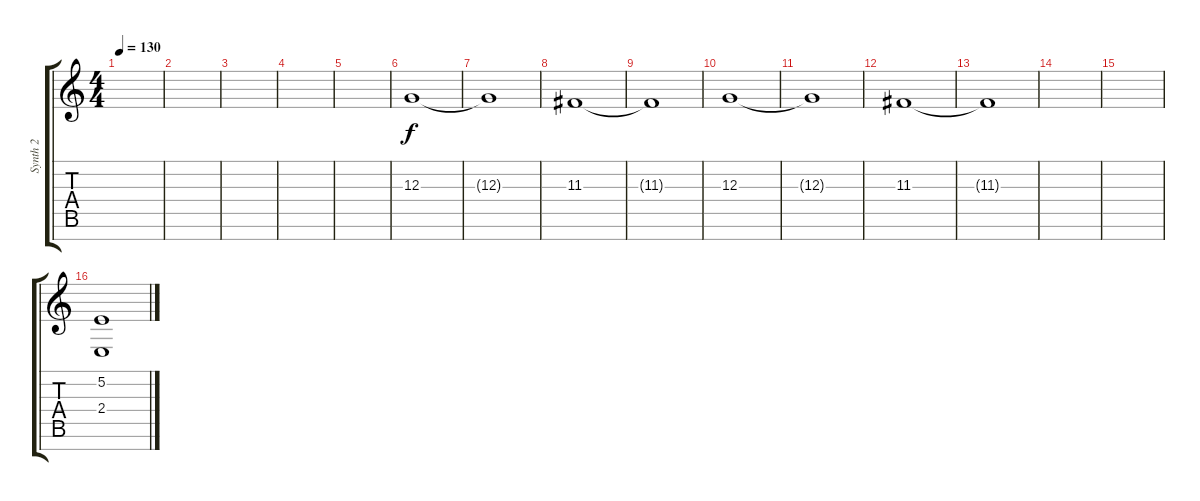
\track ("Synth 2" "Synth 2") {instrument synthstrings1}
\staff {score tabs}
\tuning (E4 B3 G3 D3 A2 E2 B1) {hide}
\ts (4 4)
\tempo 130
\clef g2
\ks c
|
|
|
|
|
12.3.1{volume 8} |
12.3{t}.1 |
11.3.1 |
11.3{t}.1 |
12.3.1 |
12.3{t}.1 |
11.3.1 |
11.3{t}.1 |
|
|
(5.2 2.4).1{volume 11}
